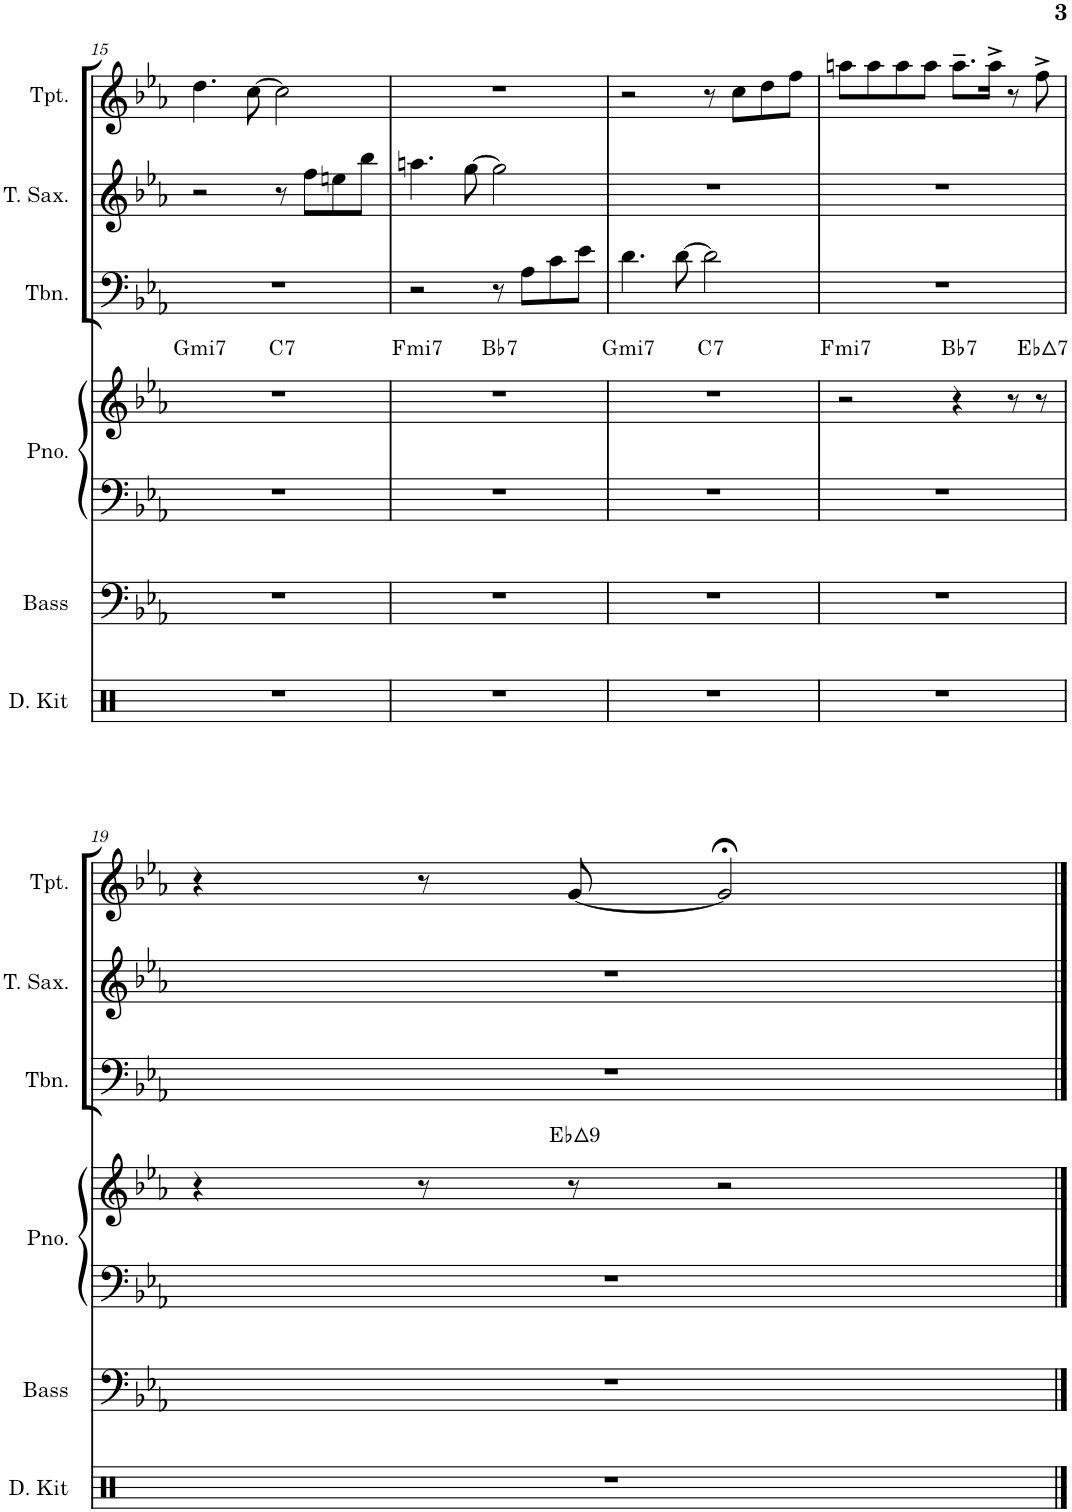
**kern	**kern	**kern	**kern	**harte	**kern	**kern	**kern
*part6	*part5	*part4	*part4	*part4	*part3	*part2	*part1
*staff7	*staff6	*staff5	*staff4	*	*staff3	*staff2	*staff1
*I"Drum Kit	*I"Acoustic Bass	*I"Piano	*	*	*I"Trombone	*I"Tenor Saxophone	*I"Trumpet
*I'D. Kit	*I'Bass	*I'Pno.	*	*	*I'Tbn.	*I'T. Sax.	*I'Tpt.
!!LO:PB:g=z
*clefX	*clefF4	*clefF4	*clefG2	*	*clefF4	*clefG2	*clefG2
*	*Trd7c12	*	*	*	*	*Trd8c14	*Trd1c2
*k[]	*k[b-e-a-]	*k[b-e-a-]	*k[b-e-a-]	*	*k[b-e-a-]	*k[b-e-a-]	*k[b-e-a-]
*M4/4	*M4/4	*M4/4	*M4/4	*	*M4/4	*M4/4	*M4/4
=15	=15	=15	=15	=15	=15	=15	=15
!	!	!	!	!LO:H:kt=mi7	!	!	!
*	*	*	*^	*	*	*	*
1r	1r	1r	1r	2ryy	G:min7	1r	2r	4.dd\
.	.	.	.	.	.	.	.	[8cc\
!	!	!	!	!	!LO:H:kt=7	!	!	!
.	.	.	.	2ryy	C:7	.	8r	2cc\]
.	.	.	.	.	.	.	8ff\L	.
.	.	.	.	.	.	.	8een\	.
.	.	.	.	.	.	.	8bb-\J	.
=16	=16	=16	=16	=16	=16	=16	=16	=16
!	!	!	!	!	!LO:H:kt=mi7	!	!	!
1r	1r	1r	1r	2ryy	F:min7	2r	4.aan\	1r
.	.	.	.	.	.	.	[8gg\	.
!	!	!	!	!	!LO:H:kt=7	!	!	!
.	.	.	.	2ryy	Bb:7	8r	2gg\]	.
.	.	.	.	.	.	8A-\L	.	.
.	.	.	.	.	.	8c\	.	.
.	.	.	.	.	.	8e-\J	.	.
=17	=17	=17	=17	=17	=17	=17	=17	=17
!	!	!	!	!	!LO:H:kt=mi7	!	!	!
1r	1r	1r	1r	2ryy	G:min7	4.d\	1r	2r
.	.	.	.	.	.	[8d\	.	.
!	!	!	!	!	!LO:H:kt=7	!	!	!
.	.	.	.	2ryy	C:7	2d\]	.	8r
.	.	.	.	.	.	.	.	8cc\L
.	.	.	.	.	.	.	.	8dd\
.	.	.	.	.	.	.	.	8ff\J
=18	=18	=18	=18	=18	=18	=18	=18	=18
!	!	!	!	!	!LO:H:kt=mi7	!	!	!
*	*	*	*v	*v	*	*	*	*
1r	1r	1r	2r	F:min7	1r	1r	8aan\L
.	.	.	.	.	.	.	8aa\
.	.	.	.	.	.	.	8aa\
.	.	.	.	.	.	.	8aa\J
!	!	!	!	!LO:H:kt=7	!	!	!
.	.	.	4r	Bb:7	.	.	8.aa~\L
.	.	.	.	.	.	.	16aa^\Jk
.	.	.	8r	.	.	.	8r
!	!	!	!	!LO:H:kt=7	!	!	!
.	.	.	8r	Eb:maj7	.	.	8ff^\
!!LO:LB:g=z
=19	=19	=19	=19	=19	=19	=19	=19
1r	1r	1r	4r	.	1r	1r	4r
.	.	.	8r	.	.	.	8r
!	!	!	!	!LO:H:kt=9	!	!	!
.	.	.	8r	Eb:maj9	.	.	[8g/
.	.	.	2r	.	.	.	2g;</]
==	==	==	==	==	==	==	==
*-	*-	*-	*-	*-	*-	*-	*-
